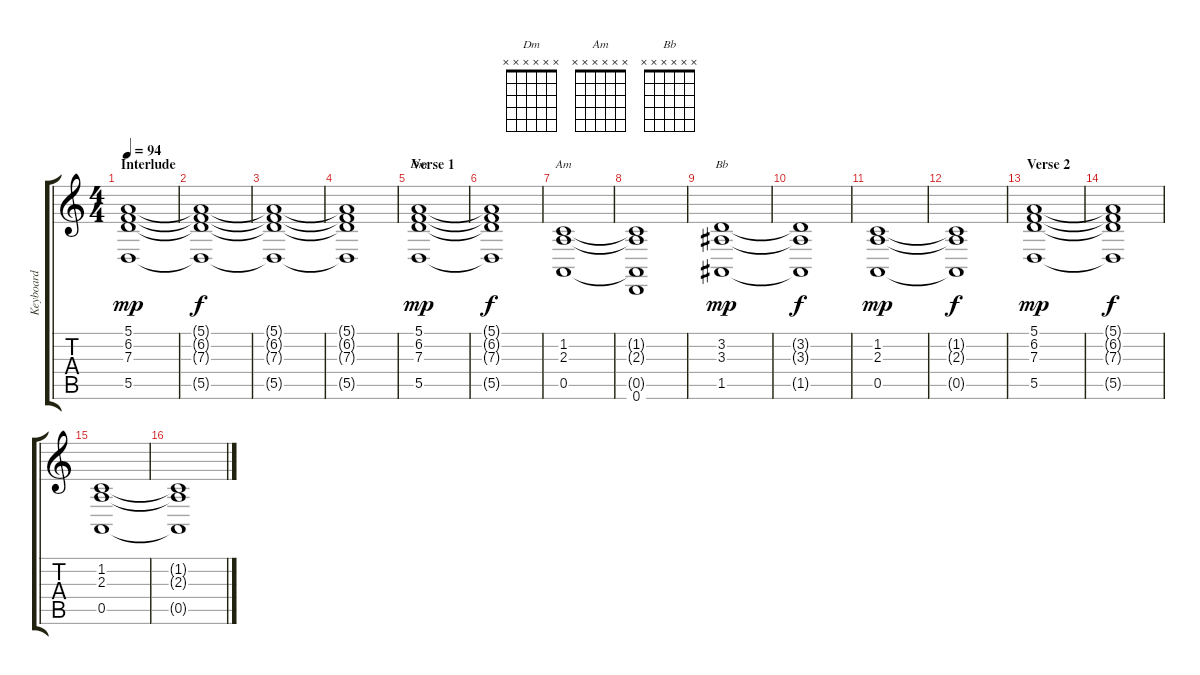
\track ("Keyboard" "Keyboard") {instrument pad2warm}
\staff {score tabs}
\tuning (E4 B3 G3 D3 A2 D2) {hide}
\chord ("Dm" x x x x x x) {firstfret 0}
\chord ("Am" x x x x x x) {firstfret 0}
\chord ("Bb" x x x x x x) {firstfret 0}
\ts (4 4)
\section ("" "Interlude")
\tempo 94
\clef g2
\ks c
(5.1 6.2 7.3 5.5).1{dy mp} |
(5.1{t} 6.2{t} 7.3{t} 5.5{t}).1{dy f} |
(5.1{t} 6.2{t} 7.3{t} 5.5{t}).1 |
(5.1{t} 6.2{t} 7.3{t} 5.5{t}).1 |
\section ("" "Verse 1")
(5.1 6.2 7.3 5.5).1{ch "Dm" dy mp} |
(5.1{t} 6.2{t} 7.3{t} 5.5{t}).1{dy f} |
(1.2 2.3 0.5).1{ch "Am"} |
(1.2{t} 2.3{t} 0.5{t} 0.6).1 |
(3.2 3.3 1.5).1{ch "Bb" dy mp} |
(3.2{t} 3.3{t} 1.5{t}).1{dy f} |
(1.2 2.3 0.5).1{dy mp} |
(1.2{t} 2.3{t} 0.5{t}).1{dy f} |
\section ("" "Verse 2")
(5.1 6.2 7.3 5.5).1{dy mp} |
(5.1{t} 6.2{t} 7.3{t} 5.5{t}).1{dy f} |
(1.2 2.3 0.5).1 |
(1.2{t} 2.3{t} 0.5{t}).1
